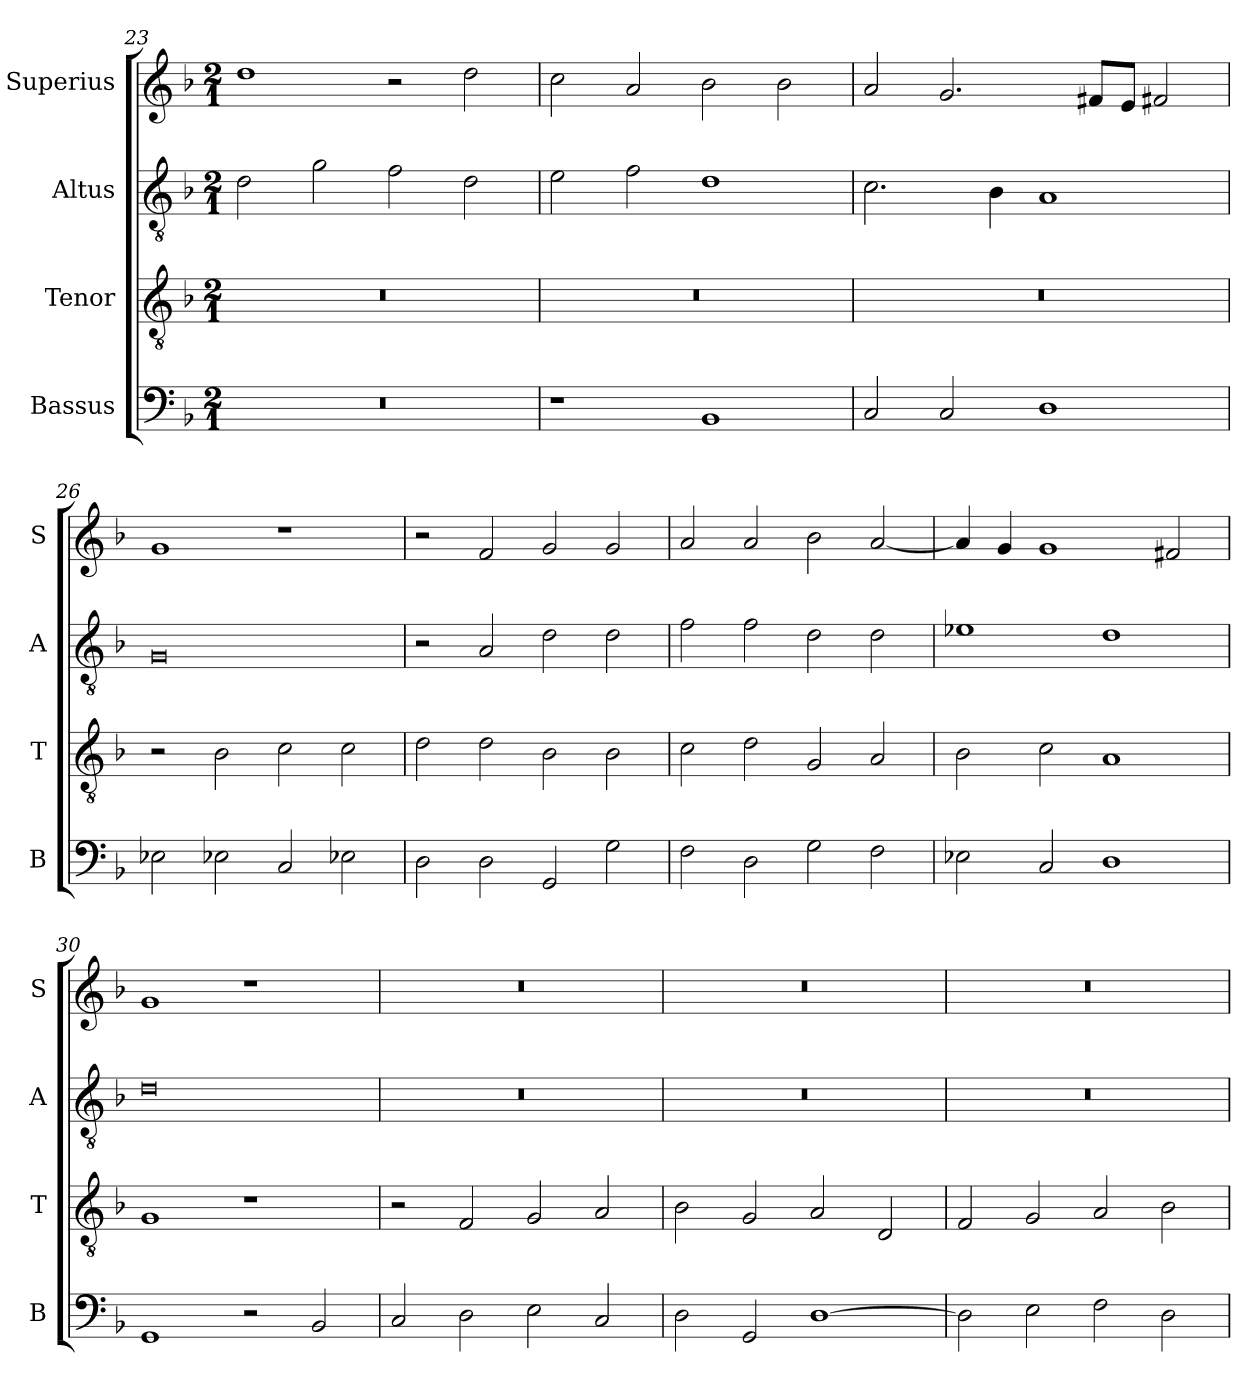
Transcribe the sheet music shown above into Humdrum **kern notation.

**kern	**kern	**kern	**kern
*part4	*part3	*part2	*part1
*staff4	*staff3	*staff2	*staff1
*I"Bassus	*I"Tenor	*I"Altus	*I"Superius
*I'B	*I'T	*I'A	*I'S
*clefF4	*clefGv2	*clefGv2	*clefG2
*k[b-]	*k[b-]	*k[b-]	*k[b-]
*M2/1	*M2/1	*M2/1	*M2/1
=23	=23	=23	=23
0r	0r	2d\	1dd
.	.	2g\	.
.	.	2f\	2r
.	.	2d\	2dd\
=24	=24	=24	=24
1r	0r	2e\	2cc\
.	.	2f\	2a/
1BB-	.	1d	2b-\
.	.	.	2b-\
=25	=25	=25	=25
2C/	0r	2.c\	2a/
2C/	.	.	2.g/
.	.	4B-\	.
1D	.	1A	.
.	.	.	8f#X/L
.	.	.	8e/J
.	.	.	2f#X/
=26	=26	=26	=26
2E-X\	2r	0G	1g
2E-X\	2B-\	.	.
2C/	2c\	.	1r
2E-X\	2c\	.	.
=27	=27	=27	=27
2D\	2d\	2r	2r
2D\	2d\	2A/	2f/
2GG/	2B-\	2d\	2g/
2G\	2B-\	2d\	2g/
=28	=28	=28	=28
2F\	2c\	2f\	2a/
2D\	2d\	2f\	2a/
2G\	2G/	2d\	2b-\
2F\	2A/	2d\	[2a/
=29	=29	=29	=29
2E-X\	2B-\	1e-X	4a/]
.	.	.	4g/
2C/	2c\	.	1g
1D	1A	1d	.
.	.	.	2f#X/
=30	=30	=30	=30
1GG	1G	0d	1g
2r	1r	.	1r
2BB-/	.	.	.
=31	=31	=31	=31
2C/	2r	0r	0r
2D\	2F/	.	.
2E\	2G/	.	.
2C/	2A/	.	.
=32	=32	=32	=32
2D\	2B-\	0r	0r
2GG/	2G/	.	.
[1D	2A/	.	.
.	2D/	.	.
=33	=33	=33	=33
2D\]	2F/	0r	0r
2E\	2G/	.	.
2F\	2A/	.	.
2D\	2B-\	.	.
=	=	=	=
*-	*-	*-	*-
